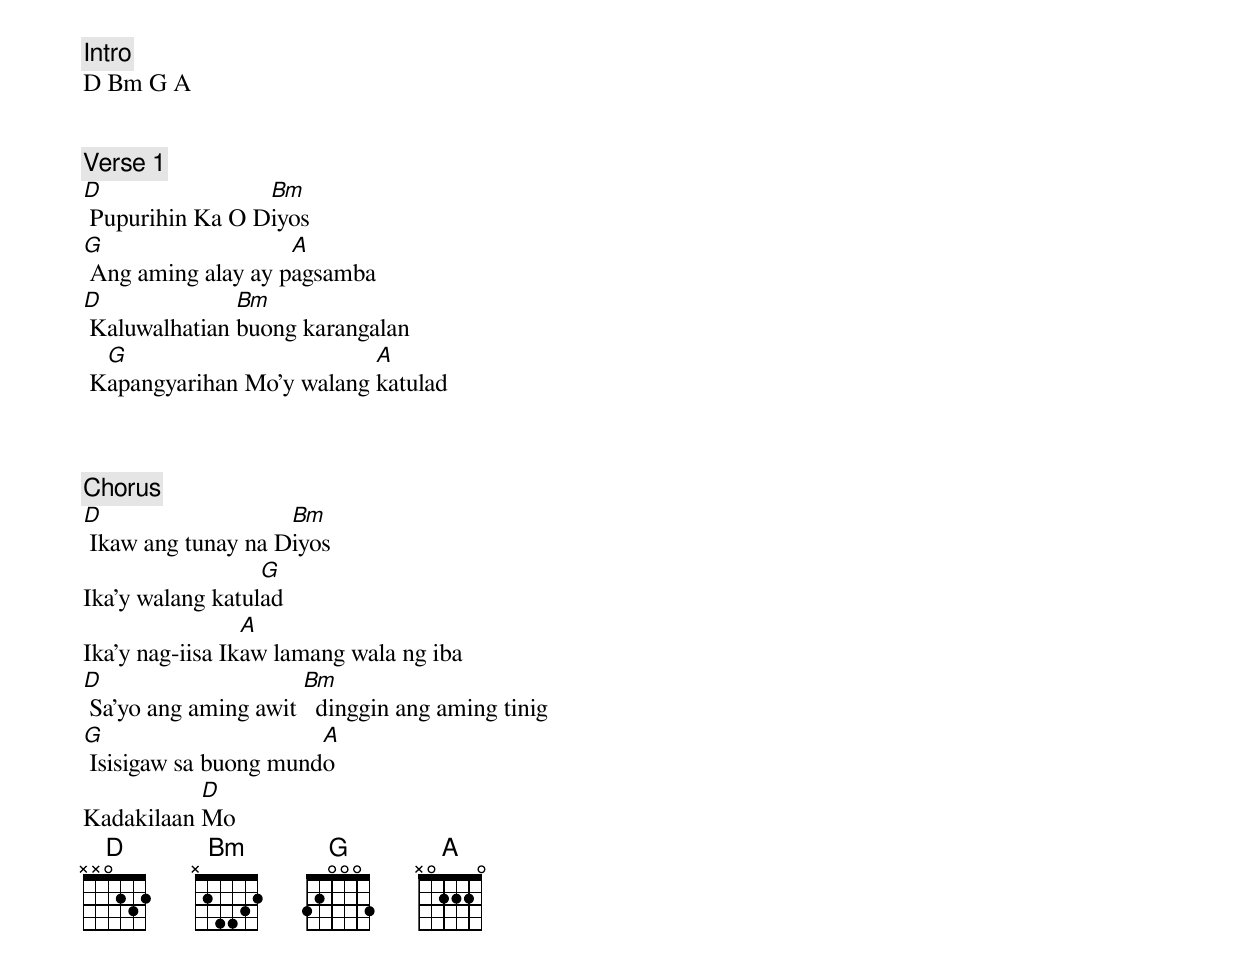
[Intro]
D Bm G A


[Verse 1]
D                Bm
 Pupurihin Ka O Diyos
G                   A
 Ang aming alay ay pagsamba
D              Bm
 Kaluwalhatian buong karangalan
  G                        A
 Kapangyarihan Mo'y walang katulad



[Chorus]
D                   Bm
 Ikaw ang tunay na Diyos
                  G
Ika'y walang katulad
                 A
Ika'y nag-iisa Ikaw lamang wala ng iba
D                     Bm
 Sa'yo ang aming awit   dinggin ang aming tinig
G                      A
 Isisigaw sa buong mundo
           D
Kadakilaan Mo
